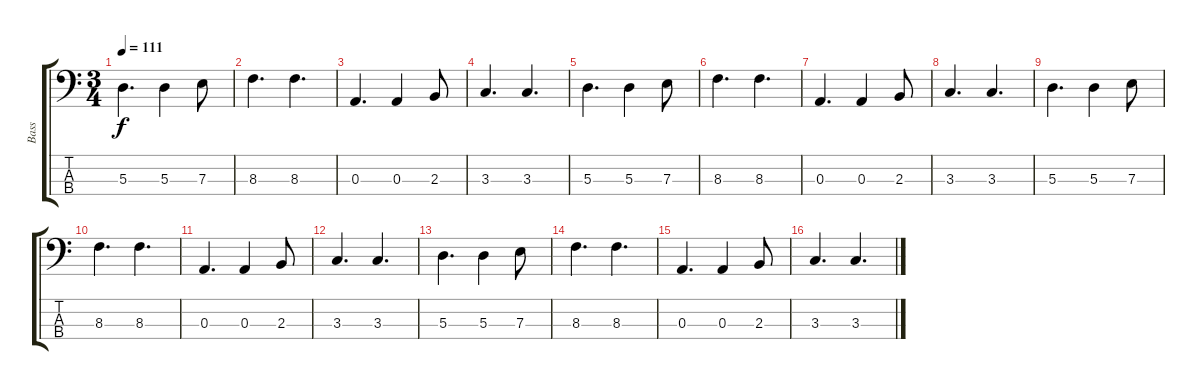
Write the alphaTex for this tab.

\track ("Bass" "Bass") {instrument electricbassfinger}
\staff {score tabs}
\tuning (G2 D2 A1 E1) {hide}
\ts (3 4)
\tempo 111
\clef f4
\ks c
5.3.4{d dy f} 5.3.4 7.3.8 |
8.3.4{d} 8.3.4{d} |
0.3.4{d} 0.3.4 2.3.8 |
3.3.4{d} 3.3.4{d} |
5.3.4{d} 5.3.4 7.3.8 |
8.3.4{d} 8.3.4{d} |
0.3.4{d} 0.3.4 2.3.8 |
3.3.4{d} 3.3.4{d} |
5.3.4{d} 5.3.4 7.3.8 |
8.3.4{d} 8.3.4{d} |
0.3.4{d} 0.3.4 2.3.8 |
3.3.4{d} 3.3.4{d} |
5.3.4{d} 5.3.4 7.3.8 |
8.3.4{d} 8.3.4{d} |
0.3.4{d} 0.3.4 2.3.8 |
3.3.4{d} 3.3.4{d}
